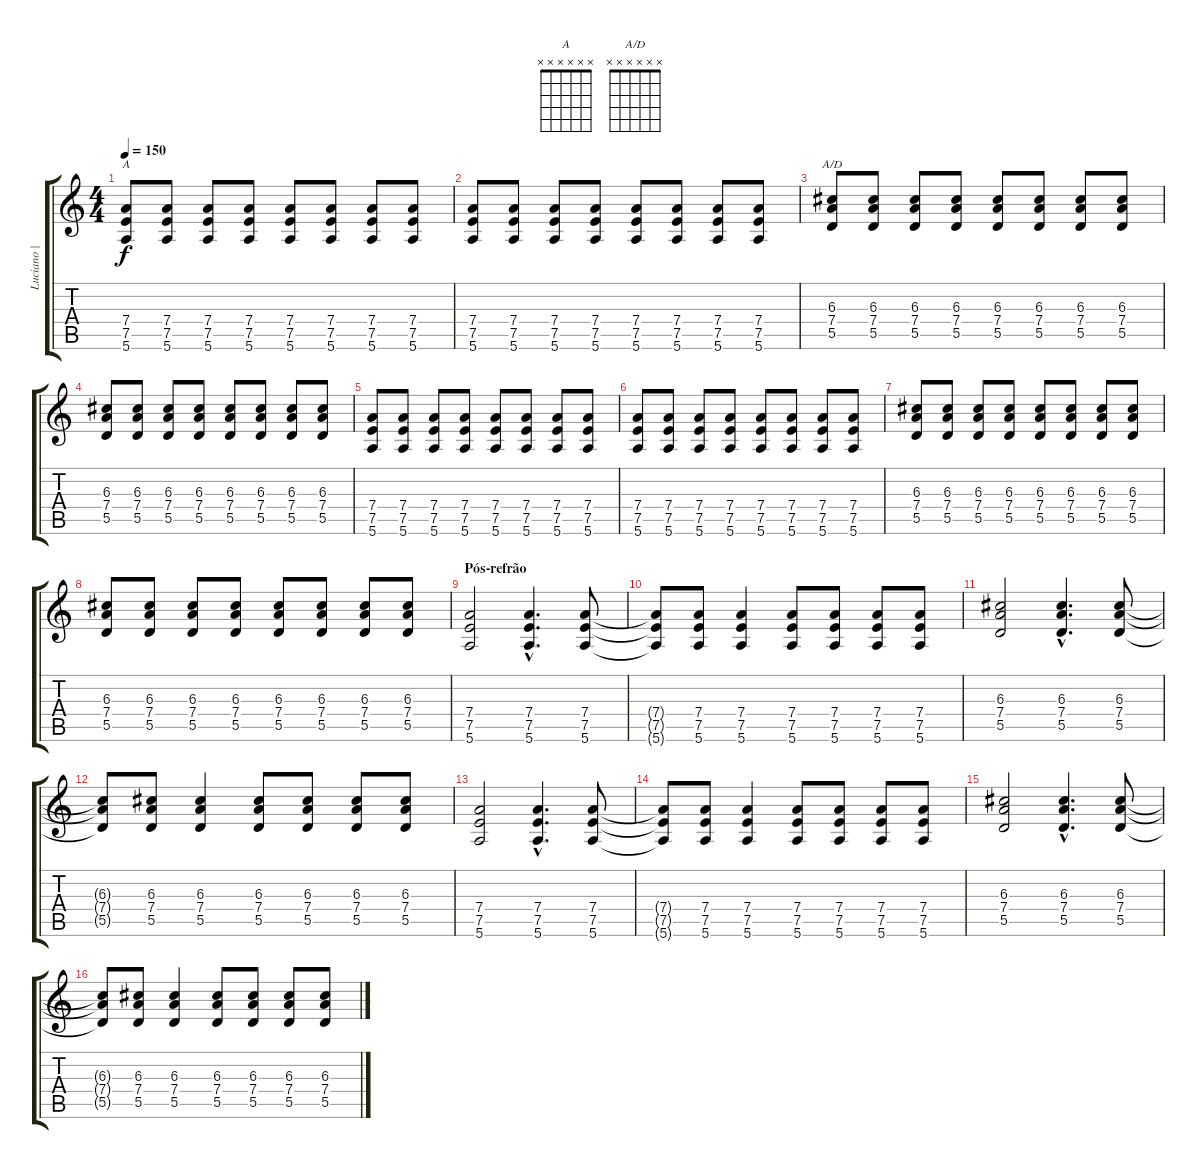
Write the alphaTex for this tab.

\track ("Luciano | Guitarra" "Luciano | ") {instrument distortionguitar}
\staff {score tabs}
\tuning (E4 B3 G3 D3 A2 E2) {hide}
\chord ("A" x x x x x x)
\chord ("A/D" x x x x x x)
\ts (4 4)
\tempo 150
\clef g2
\ks c
(7.4 7.5 5.6).8{ch "A" dy f} (7.4 7.5 5.6).8 (7.4 7.5 5.6).8 (7.4 7.5 5.6).8 (7.4 7.5 5.6).8 (7.4 7.5 5.6).8 (7.4 7.5 5.6).8 (7.4 7.5 5.6).8 |
(7.4 7.5 5.6).8 (7.4 7.5 5.6).8 (7.4 7.5 5.6).8 (7.4 7.5 5.6).8 (7.4 7.5 5.6).8 (7.4 7.5 5.6).8 (7.4 7.5 5.6).8 (7.4 7.5 5.6).8 |
(6.3 7.4 5.5).8{ch "A/D"} (6.3 7.4 5.5).8 (6.3 7.4 5.5).8 (6.3 7.4 5.5).8 (6.3 7.4 5.5).8 (6.3 7.4 5.5).8 (6.3 7.4 5.5).8 (6.3 7.4 5.5).8 |
(6.3 7.4 5.5).8 (6.3 7.4 5.5).8 (6.3 7.4 5.5).8 (6.3 7.4 5.5).8 (6.3 7.4 5.5).8 (6.3 7.4 5.5).8 (6.3 7.4 5.5).8 (6.3 7.4 5.5).8 |
(7.4 7.5 5.6).8 (7.4 7.5 5.6).8 (7.4 7.5 5.6).8 (7.4 7.5 5.6).8 (7.4 7.5 5.6).8 (7.4 7.5 5.6).8 (7.4 7.5 5.6).8 (7.4 7.5 5.6).8 |
(7.4 7.5 5.6).8 (7.4 7.5 5.6).8 (7.4 7.5 5.6).8 (7.4 7.5 5.6).8 (7.4 7.5 5.6).8 (7.4 7.5 5.6).8 (7.4 7.5 5.6).8 (7.4 7.5 5.6).8 |
(6.3 7.4 5.5).8 (6.3 7.4 5.5).8 (6.3 7.4 5.5).8 (6.3 7.4 5.5).8 (6.3 7.4 5.5).8 (6.3 7.4 5.5).8 (6.3 7.4 5.5).8 (6.3 7.4 5.5).8 |
(6.3 7.4 5.5).8 (6.3 7.4 5.5).8 (6.3 7.4 5.5).8 (6.3 7.4 5.5).8 (6.3 7.4 5.5).8 (6.3 7.4 5.5).8 (6.3 7.4 5.5).8 (6.3 7.4 5.5).8 |
\section ("" "Pós-refrão")
(7.4 7.5 5.6).2 (7.4{hac} 7.5{hac} 5.6{hac}).4{d} (7.4 7.5 5.6).8 |
(7.4{t} 7.5{t} 5.6{t}).8 (7.4 7.5 5.6).8 (7.4 7.5 5.6).4 (7.4 7.5 5.6).8 (7.4 7.5 5.6).8 (7.4 7.5 5.6).8 (7.4 7.5 5.6).8 |
(6.3 7.4 5.5).2 (6.3{hac} 7.4{hac} 5.5{hac}).4{d} (6.3 7.4 5.5).8 |
(6.3{t} 7.4{t} 5.5{t}).8 (6.3 7.4 5.5).8 (6.3 7.4 5.5).4 (6.3 7.4 5.5).8 (6.3 7.4 5.5).8 (6.3 7.4 5.5).8 (6.3 7.4 5.5).8 |
(7.4 7.5 5.6).2 (7.4{hac} 7.5{hac} 5.6{hac}).4{d} (7.4 7.5 5.6).8 |
(7.4{t} 7.5{t} 5.6{t}).8 (7.4 7.5 5.6).8 (7.4 7.5 5.6).4 (7.4 7.5 5.6).8 (7.4 7.5 5.6).8 (7.4 7.5 5.6).8 (7.4 7.5 5.6).8 |
(6.3 7.4 5.5).2 (6.3{hac} 7.4{hac} 5.5{hac}).4{d} (6.3 7.4 5.5).8 |
(6.3{t} 7.4{t} 5.5{t}).8 (6.3 7.4 5.5).8 (6.3 7.4 5.5).4 (6.3 7.4 5.5).8 (6.3 7.4 5.5).8 (6.3 7.4 5.5).8 (6.3 7.4 5.5).8
